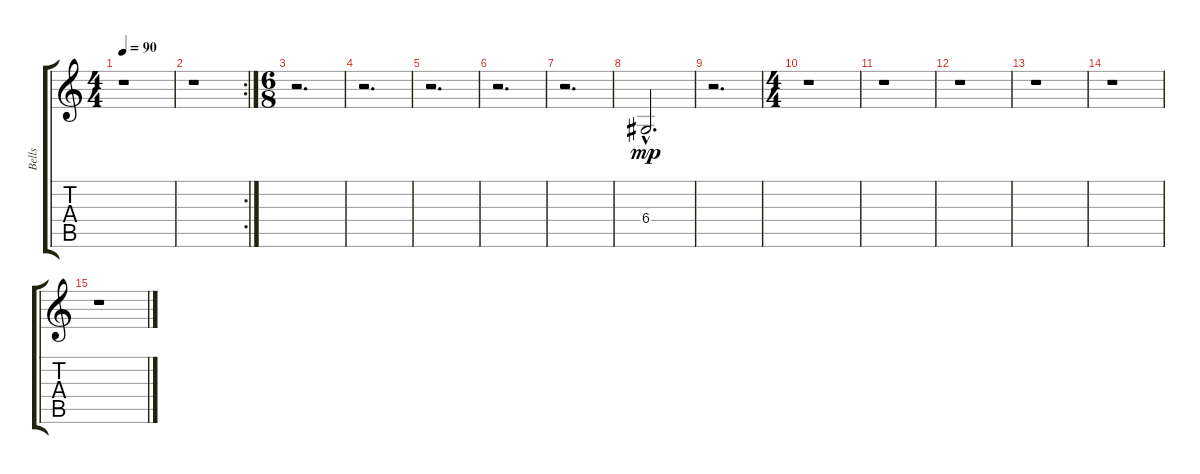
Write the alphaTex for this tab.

\track ("Bells" "Bells") {instrument tubularbells}
\staff {score tabs}
\tuning (E4 B3 G3 D3 A2 E2) {hide}
\ts (4 4)
\tempo 90
\clef g2
\ks c
r.1{dy mp} |
\rc 2
r.1 |
\ts (6 8)
r.2{d} |
r.2{d} |
r.2{d} |
r.2{d} |
r.2{d} |
6.4{hac}.2{d} |
r.2{d} |
\ts (4 4)
r.1 |
r.1 |
r.1 |
r.1 |
r.1 |
r.1
